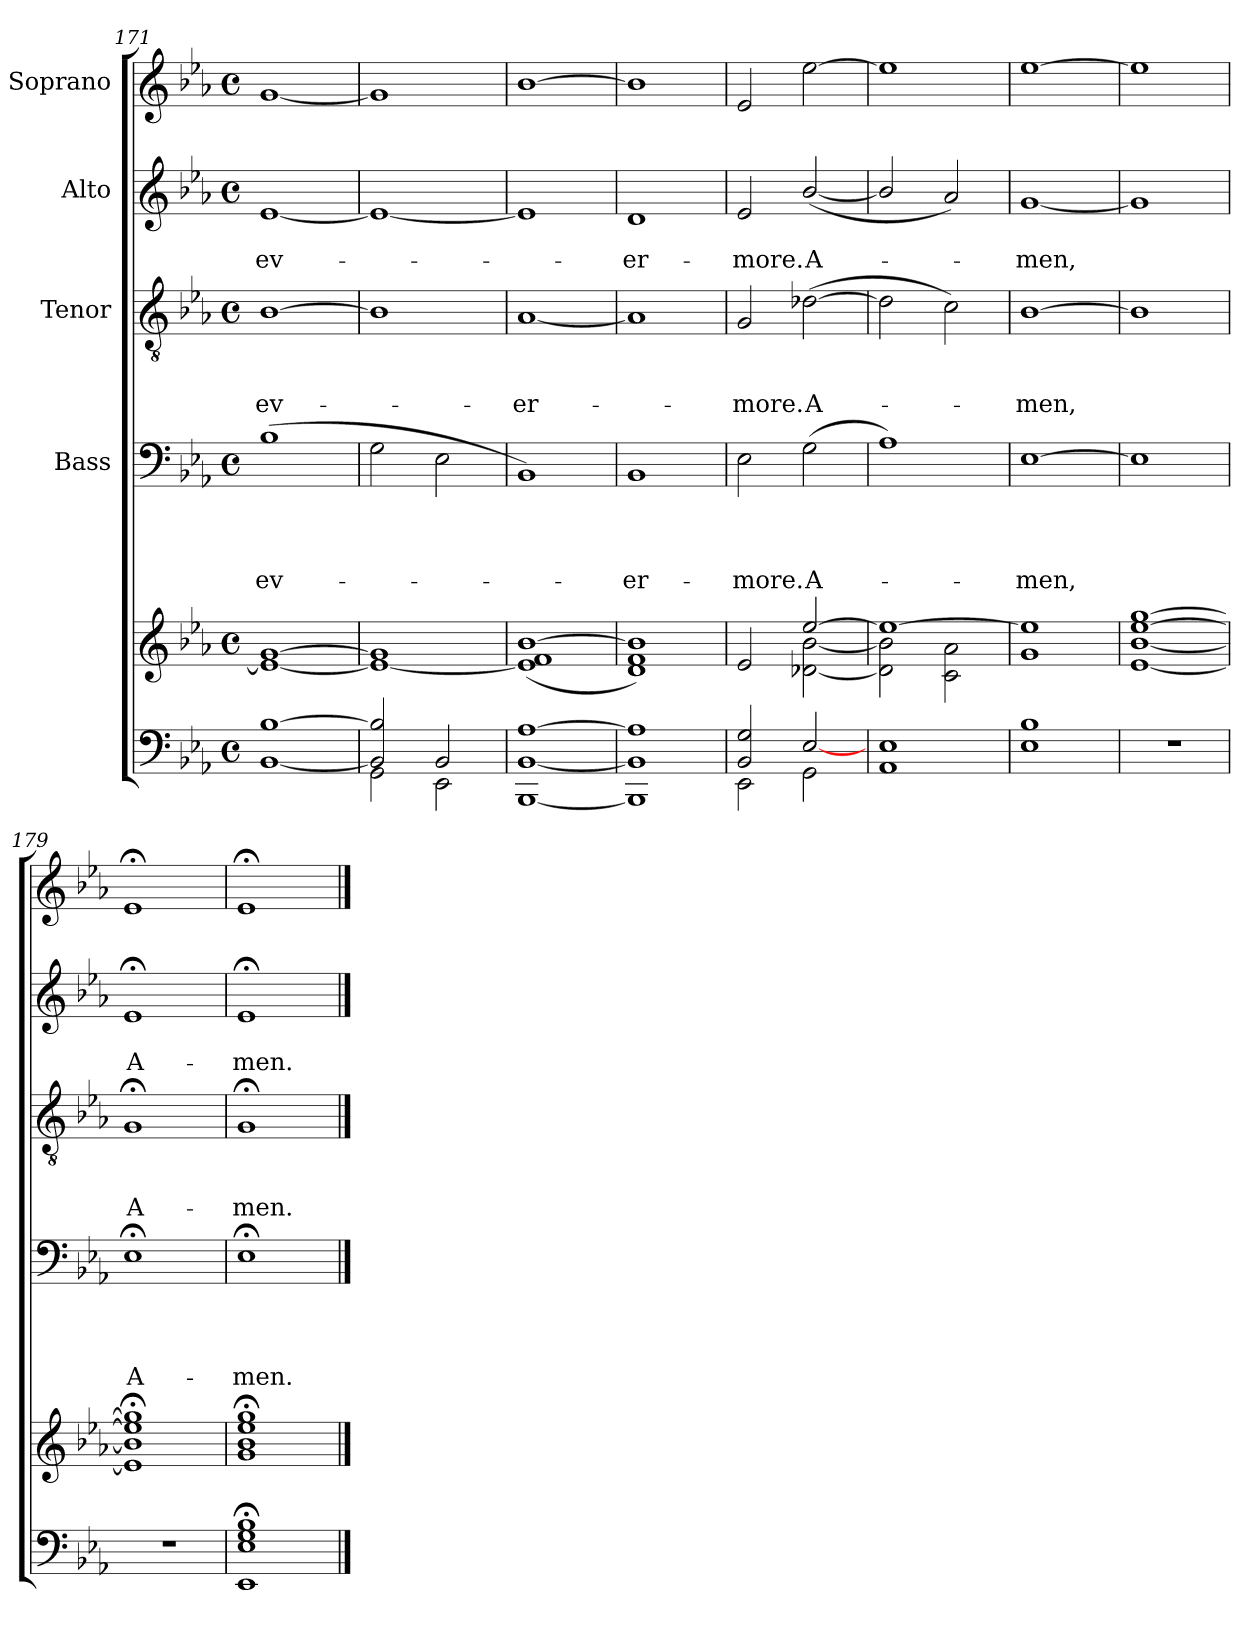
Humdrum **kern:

**kern	**kern	**kern	**text	**text	**text	**text	**kern	**text	**text	**text	**kern	**text	**text	**kern
*part5	*part5	*part4	*part4	*part4	*part4	*part4	*part3	*part3	*part3	*part3	*part2	*part2	*part2	*part1
*staff6	*staff5	*staff4	*staff4	*staff4	*staff4	*staff4	*staff3	*staff3	*staff3	*staff3	*staff2	*staff2	*staff2	*staff1
*	*	*I"Bass	*	*	*	*	*I"Tenor	*	*	*	*I"Alto	*	*	*I"Soprano
*clefF4	*clefG2	*clefF4	*	*	*	*	*clefGv2	*	*	*	*clefG2	*	*	*clefG2
*k[b-e-a-]	*k[b-e-a-]	*k[b-e-a-]	*	*	*	*	*k[b-e-a-]	*	*	*	*k[b-e-a-]	*	*	*k[b-e-a-]
*E-:	*E-:	*E-:	*	*	*	*	*E-:	*	*	*	*E-:	*	*	*E-:
*M4/4	*M4/4	*M4/4	*	*	*	*	*M4/4	*	*	*	*M4/4	*	*	*M4/4
*met(c)	*met(c)	*met(c)	*	*	*	*	*met(c)	*	*	*	*met(c)	*	*	*met(c)
=171	=171	=171	=171	=171	=171	=171	=171	=171	=171	=171	=171	=171	=171	=171
!	!	!	!	!	!	!LO:LY:b	!	!	!	!LO:LY:b	!	!	!LO:LY:b	!
[>1BB- [>1B-	1e-_ [>1g	(>1B-	.	.	.	ev-	[>1B-	.	.	ev-	[<1e-	.	ev-	[<1g
=172	=172	=172	=172	=172	=172	=172	=172	=172	=172	=172	=172	=172	=172	=172
*^	*	*	*	*	*	*	*	*	*	*	*	*	*	*
2BB-/] 2B-/]	2GG\	1e-_ 1g]	2G\	.	.	.	.	1B-]	.	.	.	1e-_	.	.	1g]
2BB-/	2EE-\	.	2E-\	.	.	.	.	.	.	.	.	.	.	.	.
=173	=173	=173	=173	=173	=173	=173	=173	=173	=173	=173	=173	=173	=173	=173	=173
!	!	!	!	!	!	!	!	!	!	!	!LO:LY:b	!	!	!	!
*v	*v	*	*	*	*	*	*	*	*	*	*	*	*	*	*
[<1BBB- [>1BB- [>1A-	(>1e-] 1f [>1b-	1BB-)	.	.	.	.	[<1A-	.	.	-er-	1e-]	.	.	[<1b-
=174	=174	=174	=174	=174	=174	=174	=174	=174	=174	=174	=174	=174	=174	=174
!	!	!	!	!	!	!LO:LY:b	!	!	!	!	!	!	!LO:LY:b	!
1BBB-] 1BB-] 1A-]	1d 1f 1b-])	1BB-	.	.	.	-er-	1A-]	.	.	.	1d	.	-er-	1b-]
=175	=175	=175	=175	=175	=175	=175	=175	=175	=175	=175	=175	=175	=175	=175
*^	*^	*	*	*	*	*	*	*	*	*	*	*	*	*
!	!	!	!	!	!	!	!	!LO:LY:b	!	!	!	!LO:LY:b	!	!	!LO:LY:b	!
2EE-\	2BB-/ 2G/	2e-/	2ryy	2E-\	.	.	.	-more.	2G/	.	.	-more.	2e-/	.	-more.	2e-/
!	!	!	!	!	!	!	!	!LO:LY:b	!	!	!	!LO:LY:b	!	!	!LO:LY:b	!
2GG\	[>2E-/	[>2ee-/	[<2d-X\ [<2b-\	(>2G\	.	.	.	A-	(>[>2d-X\	.	.	A-	(<[<2b-/	.	A-	[>2ee-\
*v	*v	*	*	*	*	*	*	*	*	*	*	*	*	*	*	*
=176	=176	=176	=176	=176	=176	=176	=176	=176	=176	=176	=176	=176	=176	=176	=176
1AA- 1E-	1ee-_	2d-\] 2b-\]	1A-)	.	.	.	.	2d-\]	.	.	.	2b-/]	.	.	1ee-]
.	.	2c\ 2a-\	.	.	.	.	.	2c\)	.	.	.	2a-/)	.	.	.
=177	=177	=177	=177	=177	=177	=177	=177	=177	=177	=177	=177	=177	=177	=177	=177
!	!	!	!	!	!	!	!LO:LY:b	!	!	!	!LO:LY:b	!	!	!LO:LY:b	!
*	*v	*v	*	*	*	*	*	*	*	*	*	*	*	*	*
1E- 1B-	1g 1ee-]	[>1E-	.	.	.	-men,	[>1B-	.	.	-men,	[<1g	.	-men,	[>1ee-
=178	=178	=178	=178	=178	=178	=178	=178	=178	=178	=178	=178	=178	=178	=178
1r	[<1e- [>1b- [>1ee- [>1gg	1E-]	.	.	.	.	1B-]	.	.	.	1g]	.	.	1ee-]
=179	=179	=179	=179	=179	=179	=179	=179	=179	=179	=179	=179	=179	=179	=179
!	!	!	!	!	!	!LO:LY:b	!	!	!	!LO:LY:b	!	!	!LO:LY:b	!
1r	1e-];< 1b-];< 1ee-];< 1gg];<	1E-;<	.	.	.	A-	1G;	.	.	A-	1e-;	.	A-	1e-;
=180	=180	=180	=180	=180	=180	=180	=180	=180	=180	=180	=180	=180	=180	=180
!	!	!	!	!	!	!LO:LY:b	!	!	!	!LO:LY:b	!	!	!LO:LY:b	!
1EE-; 1E-; 1G; 1B-;	1g;< 1b-;< 1ee-;< 1gg;<	1E-;<	.	.	.	-men.	1G;	.	.	-men.	1e-;	.	-men.	1e-;
==	==	==	==	==	==	==	==	==	==	==	==	==	==	==
*-	*-	*-	*-	*-	*-	*-	*-	*-	*-	*-	*-	*-	*-	*-
